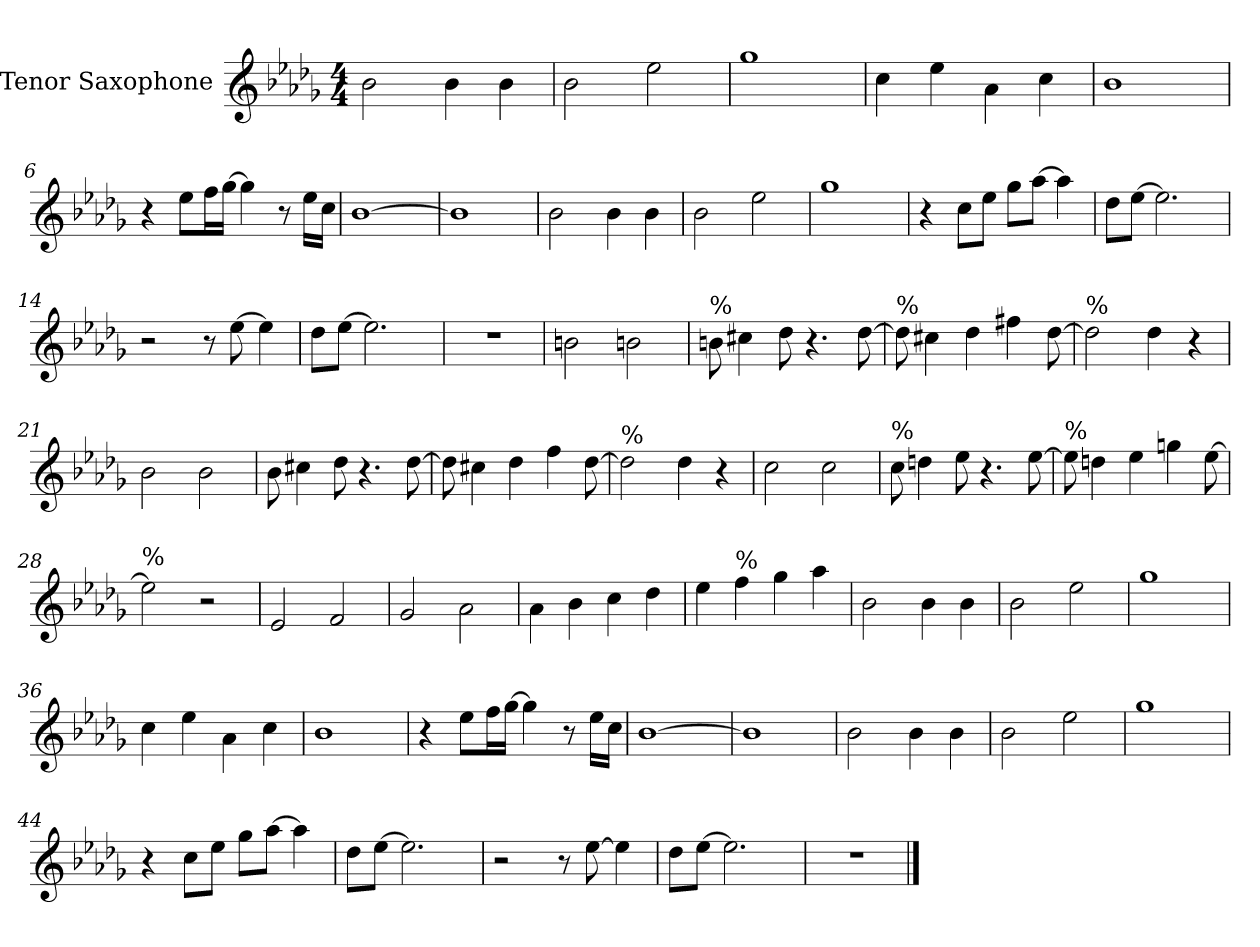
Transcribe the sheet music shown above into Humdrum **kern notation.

**kern
*part1
*staff1
*I"Tenor Saxophone
*I'T. Sax.
*clefG2
*ITrd8c14
*k[b-e-a-d-g-]
*D-:
*M4/4
=1
2B-\
4B-\
4B-\
=2
2B-\
2e-\
=3
1g-
=4
4c\
4e-\
4A-\
4c\
!!LO:LB:g=z
=5
1B-
=6
4r
8e-\L
16f\L
[16g-\JJ
4g-\]
8r
16e-\LL
16c\JJ
=7
[1B-
=8
1B-]
!!LO:LB:g=z
=9
2B-\
4B-\
4B-\
=10
2B-\
2e-\
=11
1g-
=12
4r
8c\L
8e-\J
8g-\L
[8a-\J
4a-\]
!!LO:LB:g=z
=13
8d-\L
[8e-\J
2.e-\]
=14
2r
8r
[8e-\
4e-\]
=15
8d-\L
[8e-\J
2.e-\]
=16
1r
!!LO:LB:g=z
=17
2Bn\
2Bn\
=18
!LO:TX:a:t=%
8Bn\
4c#X\
8d-\
4.r
[8d-\
=19
!LO:TX:a:t=%
8d-\]
4c#X\
4d-\
4f#X\
[8d-\
=20
!LO:TX:a:t=%
2d-\]
4d-\
4r
!!LO:LB:g=z
=21
2B-\
2B-\
=22
8B-\
4c#X\
8d-\
4.r
[8d-\
=23
8d-\]
4c#X\
4d-\
4f\
[8d-\
=24
!LO:TX:a:t=%
2d-\]
4d-\
4r
!!LO:LB:g=z
=25
2c\
2c\
=26
!LO:TX:a:t=%
8c\
4dn\
8e-\
4.r
[8e-\
=27
!LO:TX:a:t=%
8e-\]
4dn\
4e-\
4gn\
[8e-\
=28
!LO:TX:a:t=%
2e-\]
2r
!!LO:LB:g=z
=29
2E-/
2F/
=30
2G-/
2A-\
=31
4A-\
4B-\
4c\
4d-\
=32
4e-\
!LO:TX:a:t=%
4f\
4g-\
4a-\
!!LO:LB:g=z
=33
2B-\
4B-\
4B-\
=34
2B-\
2e-\
=35
1g-
=36
4c\
4e-\
4A-\
4c\
!!LO:PB:g=z
=37
1B-
=38
4r
8e-\L
16f\L
[16g-\JJ
4g-\]
8r
16e-\LL
16c\JJ
=39
[1B-
=40
1B-]
!!LO:LB:g=z
=41
2B-\
4B-\
4B-\
=42
2B-\
2e-\
=43
1g-
=44
4r
8c\L
8e-\J
8g-\L
[8a-\J
4a-\]
!!LO:LB:g=z
=45
8d-\L
[8e-\J
2.e-\]
=46
2r
8r
[8e-\
4e-\]
=47
8d-\L
[8e-\J
2.e-\]
=48
1r
==
*-
